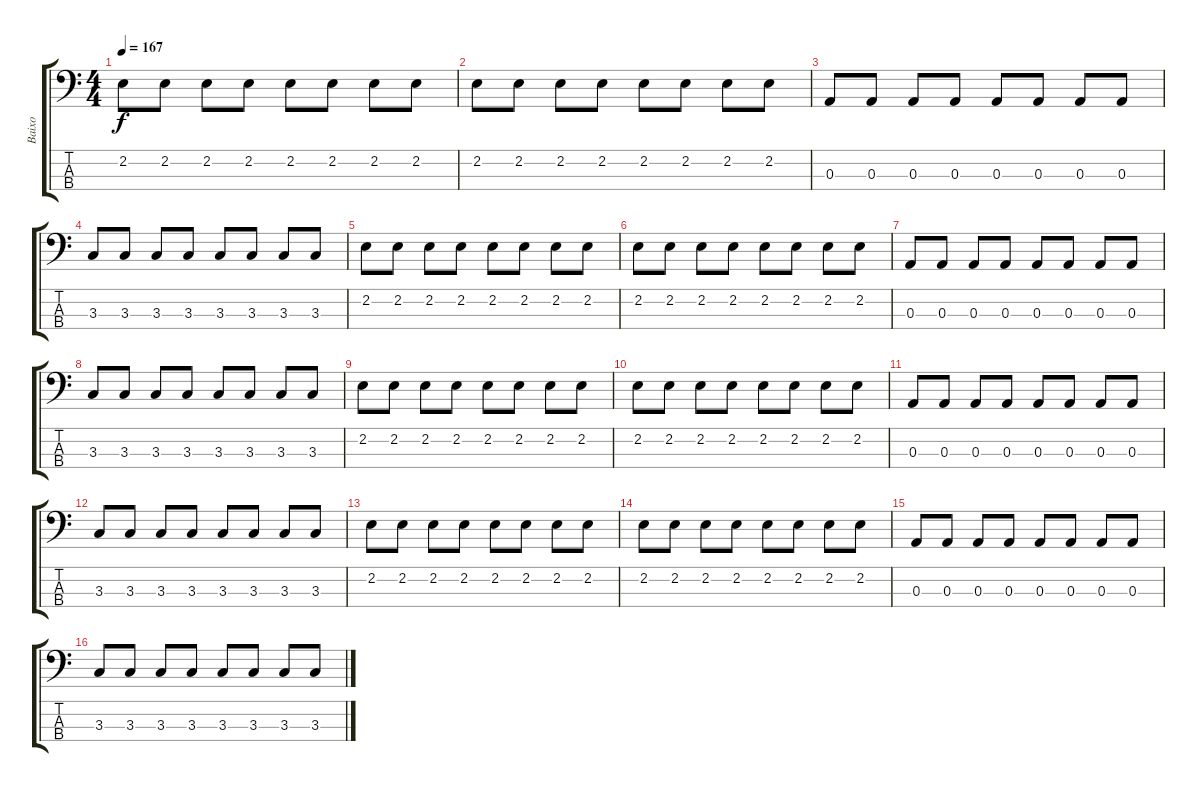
\track ("Baixo" "Baixo") {instrument electricbassfinger}
\staff {score tabs}
\tuning (G2 D2 A1 E1) {hide}
\ts (4 4)
\tempo 167
\clef f4
\ks c
2.2.8{dy f} 2.2.8 2.2.8 2.2.8 2.2.8 2.2.8 2.2.8 2.2.8 |
2.2.8 2.2.8 2.2.8 2.2.8 2.2.8 2.2.8 2.2.8 2.2.8 |
0.3.8 0.3.8 0.3.8 0.3.8 0.3.8 0.3.8 0.3.8 0.3.8 |
3.3.8 3.3.8 3.3.8 3.3.8 3.3.8 3.3.8 3.3.8 3.3.8 |
2.2.8 2.2.8 2.2.8 2.2.8 2.2.8 2.2.8 2.2.8 2.2.8 |
2.2.8 2.2.8 2.2.8 2.2.8 2.2.8 2.2.8 2.2.8 2.2.8 |
0.3.8 0.3.8 0.3.8 0.3.8 0.3.8 0.3.8 0.3.8 0.3.8 |
3.3.8 3.3.8 3.3.8 3.3.8 3.3.8 3.3.8 3.3.8 3.3.8 |
2.2.8 2.2.8 2.2.8 2.2.8 2.2.8 2.2.8 2.2.8 2.2.8 |
2.2.8 2.2.8 2.2.8 2.2.8 2.2.8 2.2.8 2.2.8 2.2.8 |
0.3.8 0.3.8 0.3.8 0.3.8 0.3.8 0.3.8 0.3.8 0.3.8 |
3.3.8 3.3.8 3.3.8 3.3.8 3.3.8 3.3.8 3.3.8 3.3.8 |
2.2.8 2.2.8 2.2.8 2.2.8 2.2.8 2.2.8 2.2.8 2.2.8 |
2.2.8 2.2.8 2.2.8 2.2.8 2.2.8 2.2.8 2.2.8 2.2.8 |
0.3.8 0.3.8 0.3.8 0.3.8 0.3.8 0.3.8 0.3.8 0.3.8 |
3.3.8 3.3.8 3.3.8 3.3.8 3.3.8 3.3.8 3.3.8 3.3.8
